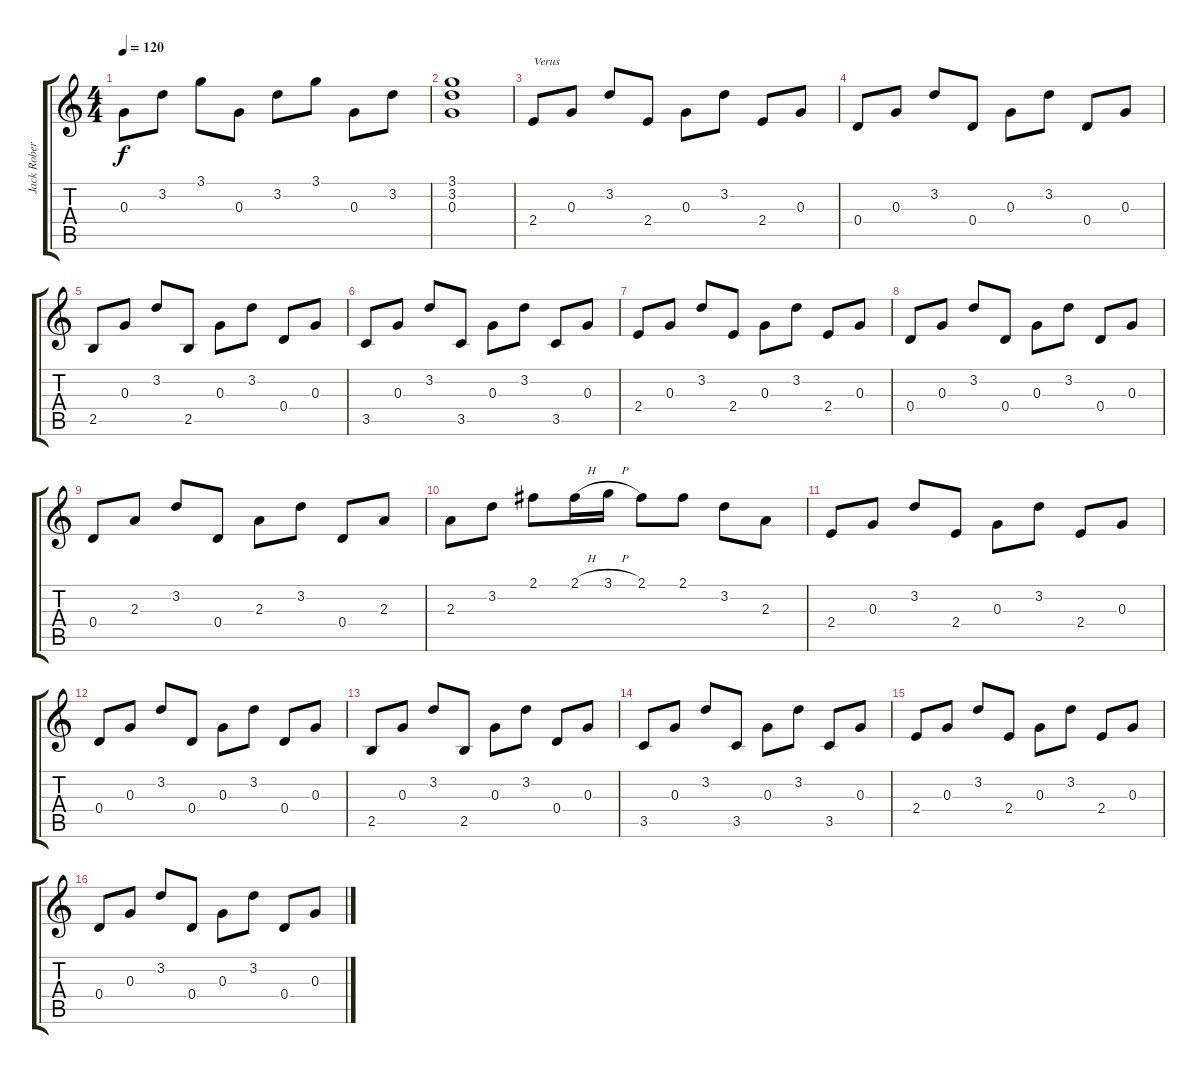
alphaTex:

\track ("Jack Roberts/ James Corkich" "Jack Rober") {instrument acousticguitarsteel}
\staff {score tabs}
\tuning (E4 B3 G3 D3 A2 E2) {hide}
\ts (4 4)
\tempo 120
\clef g2
\ks c
0.3.8{dy f} 3.2.8 3.1.8 0.3.8 3.2.8 3.1.8 0.3.8 3.2.8 |
(3.1 3.2 0.3).1 |
2.4.8{txt "Verus"} 0.3.8 3.2.8 2.4.8 0.3.8 3.2.8 2.4.8 0.3.8 |
0.4.8 0.3.8 3.2.8 0.4.8 0.3.8 3.2.8 0.4.8 0.3.8 |
2.5.8 0.3.8 3.2.8 2.5.8 0.3.8 3.2.8 0.4.8 0.3.8 |
3.5.8 0.3.8 3.2.8 3.5.8 0.3.8 3.2.8 3.5.8 0.3.8 |
2.4.8 0.3.8 3.2.8 2.4.8 0.3.8 3.2.8 2.4.8 0.3.8 |
0.4.8 0.3.8 3.2.8 0.4.8 0.3.8 3.2.8 0.4.8 0.3.8 |
0.4.8 2.3.8 3.2.8 0.4.8 2.3.8 3.2.8 0.4.8 2.3.8 |
2.3.8 3.2.8 2.1.8 2.1{h}.16 3.1{h}.16 2.1.8 2.1.8 3.2.8 2.3.8 |
2.4.8 0.3.8 3.2.8 2.4.8 0.3.8 3.2.8 2.4.8 0.3.8 |
0.4.8 0.3.8 3.2.8 0.4.8 0.3.8 3.2.8 0.4.8 0.3.8 |
2.5.8 0.3.8 3.2.8 2.5.8 0.3.8 3.2.8 0.4.8 0.3.8 |
3.5.8 0.3.8 3.2.8 3.5.8 0.3.8 3.2.8 3.5.8 0.3.8 |
2.4.8 0.3.8 3.2.8 2.4.8 0.3.8 3.2.8 2.4.8 0.3.8 |
0.4.8 0.3.8 3.2.8 0.4.8 0.3.8 3.2.8 0.4.8 0.3.8
